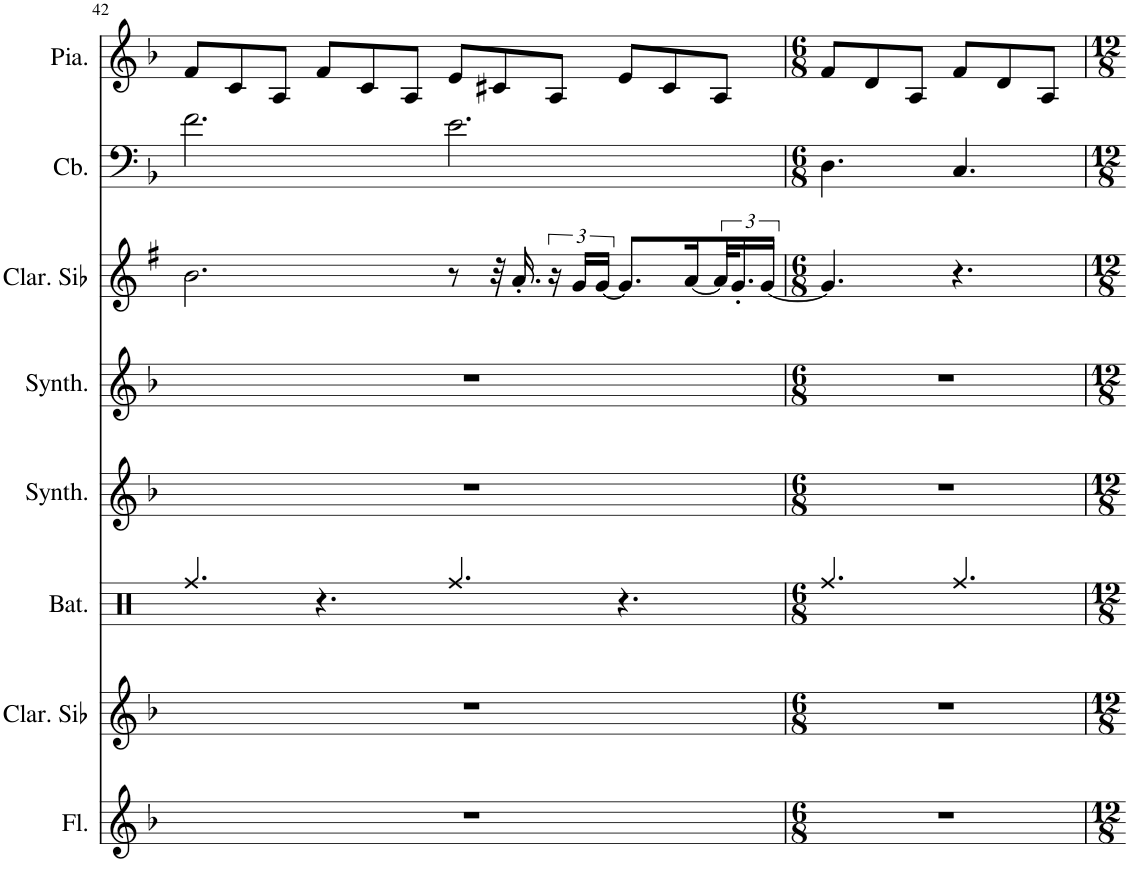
**kern	**kern	**kern	**kern	**kern	**kern	**kern	**kern
*part8	*part7	*part6	*part5	*part4	*part3	*part2	*part1
*staff8	*staff7	*staff6	*staff5	*staff4	*staff3	*staff2	*staff1
*I"Flûte, Flute	*I"Clarinette en Sib, Clarinet Pipe	*I"Batterie	*I"Synthétiseur d'instruments à cordes, Synth Strings 2	*I"Synthétiseur d'instruments à cordes, Synth Strings 1	*I"Clarinette en Sib	*I"Contrebasse, Acoustic Bass	*I"Piano, Acoustic Grand Piano
*I'Fl.	*I'Clar. Sib	*I'Bat.	*I'Synth.	*I'Synth.	*I'Clar. Sib	*I'Cb.	*I'Pia.
!!LO:PB:g=z
*clefG2	*clefG2	*clefX	*clefG2	*clefG2	*clefG2	*clefF4	*clefG2
*	*Trd1c2	*	*	*	*Trd1c2	*Trd7c12	*
*k[b-]	*k[b-]	*k[]	*k[b-]	*k[b-]	*k[f#]	*k[b-]	*k[b-]
*M12/8	*M12/8	*M12/8	*M12/8	*M12/8	*M12/8	*M12/8	*M12/8
=42	=42	=42	=42	=42	=42	=42	=42
1.r	1.r	4.Rff/	1.r	1.r	2.b\	2.f\	8f/L
.	.	.	.	.	.	.	8c/
.	.	.	.	.	.	.	8A/J
.	.	4.r	.	.	.	.	8f/L
.	.	.	.	.	.	.	8c/
.	.	.	.	.	.	.	8A/J
.	.	4.Rff/	.	.	8r	2.e\	8e/L
.	.	.	.	.	32r	.	8c#X/
.	.	.	.	.	16.a'/	.	.
.	.	.	.	.	24r	.	8A/J
.	.	.	.	.	24g/LL	.	.
.	.	.	.	.	[24g/JJ	.	.
.	.	4.r	.	.	8.g/L]	.	8e/L
.	.	.	.	.	.	.	8c#/
.	.	.	.	.	[16a/L	.	.
.	.	.	.	.	48a/K]	.	8A/J
.	.	.	.	.	24.g'/	.	.
.	.	.	.	.	[24g/JJ	.	.
=43	=43	=43	=43	=43	=43	=43	=43
*M6/8	*M6/8	*M6/8	*M6/8	*M6/8	*M6/8	*M6/8	*M6/8
2.r	2.r	4.Rff/	2.r	2.r	4.g/]	4.D\	8f/L
.	.	.	.	.	.	.	8d/
.	.	.	.	.	.	.	8A/J
.	.	4.Rff/	.	.	4.r	4.C/	8f/L
.	.	.	.	.	.	.	8d/
.	.	.	.	.	.	.	8A/J
=	=	=	=	=	=	=	=
*-	*-	*-	*-	*-	*-	*-	*-
